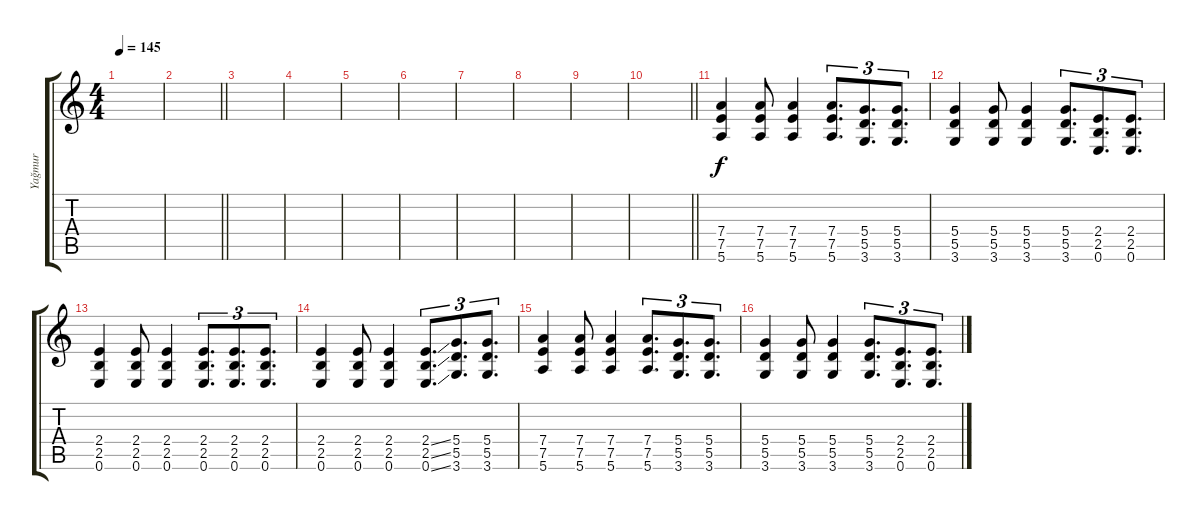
\track ("Yağmur" "Yağmur") {instrument distortionguitar}
\staff {score tabs}
\tuning (E4 B3 G3 D3 A2 E2) {hide}
\ts (4 4)
\tempo 145
\clef g2
\ks c
|
\barLineRight lightlight
|
|
|
|
|
|
|
|
\barLineRight lightlight
|
(7.4 7.5 5.6).4 (7.4 7.5 5.6).8 (7.4 7.5 5.6).4 (7.4 7.5 5.6).8{d tu (3 2) beam merge} (5.4 5.5 3.6).8{d tu (3 2)} (5.4 5.5 3.6).8{d tu (3 2)} |
(5.4 5.5 3.6).4 (5.4 5.5 3.6).8 (5.4 5.5 3.6).4 (5.4 5.5 3.6).8{d tu (3 2) beam merge} (2.4 2.5 0.6).8{d tu (3 2)} (2.4 2.5 0.6).8{d tu (3 2)} |
(2.4 2.5 0.6).4 (2.4 2.5 0.6).8 (2.4 2.5 0.6).4 (2.4 2.5 0.6).8{d tu (3 2) beam merge} (2.4 2.5 0.6).8{d tu (3 2)} (2.4 2.5 0.6).8{d tu (3 2)} |
(2.4 2.5 0.6).4 (2.4 2.5 0.6).8 (2.4 2.5 0.6).4 (2.4{ss} 2.5{ss} 0.6{ss}).8{d tu (3 2) beam merge} (5.4 5.5 3.6).8{d tu (3 2)} (5.4 5.5 3.6).8{d tu (3 2)} |
(7.4 7.5 5.6).4 (7.4 7.5 5.6).8 (7.4 7.5 5.6).4 (7.4 7.5 5.6).8{d tu (3 2) beam merge} (5.4 5.5 3.6).8{d tu (3 2)} (5.4 5.5 3.6).8{d tu (3 2)} |
(5.4 5.5 3.6).4 (5.4 5.5 3.6).8 (5.4 5.5 3.6).4 (5.4 5.5 3.6).8{d tu (3 2) beam merge} (2.4 2.5 0.6).8{d tu (3 2)} (2.4 2.5 0.6).8{d tu (3 2)}
